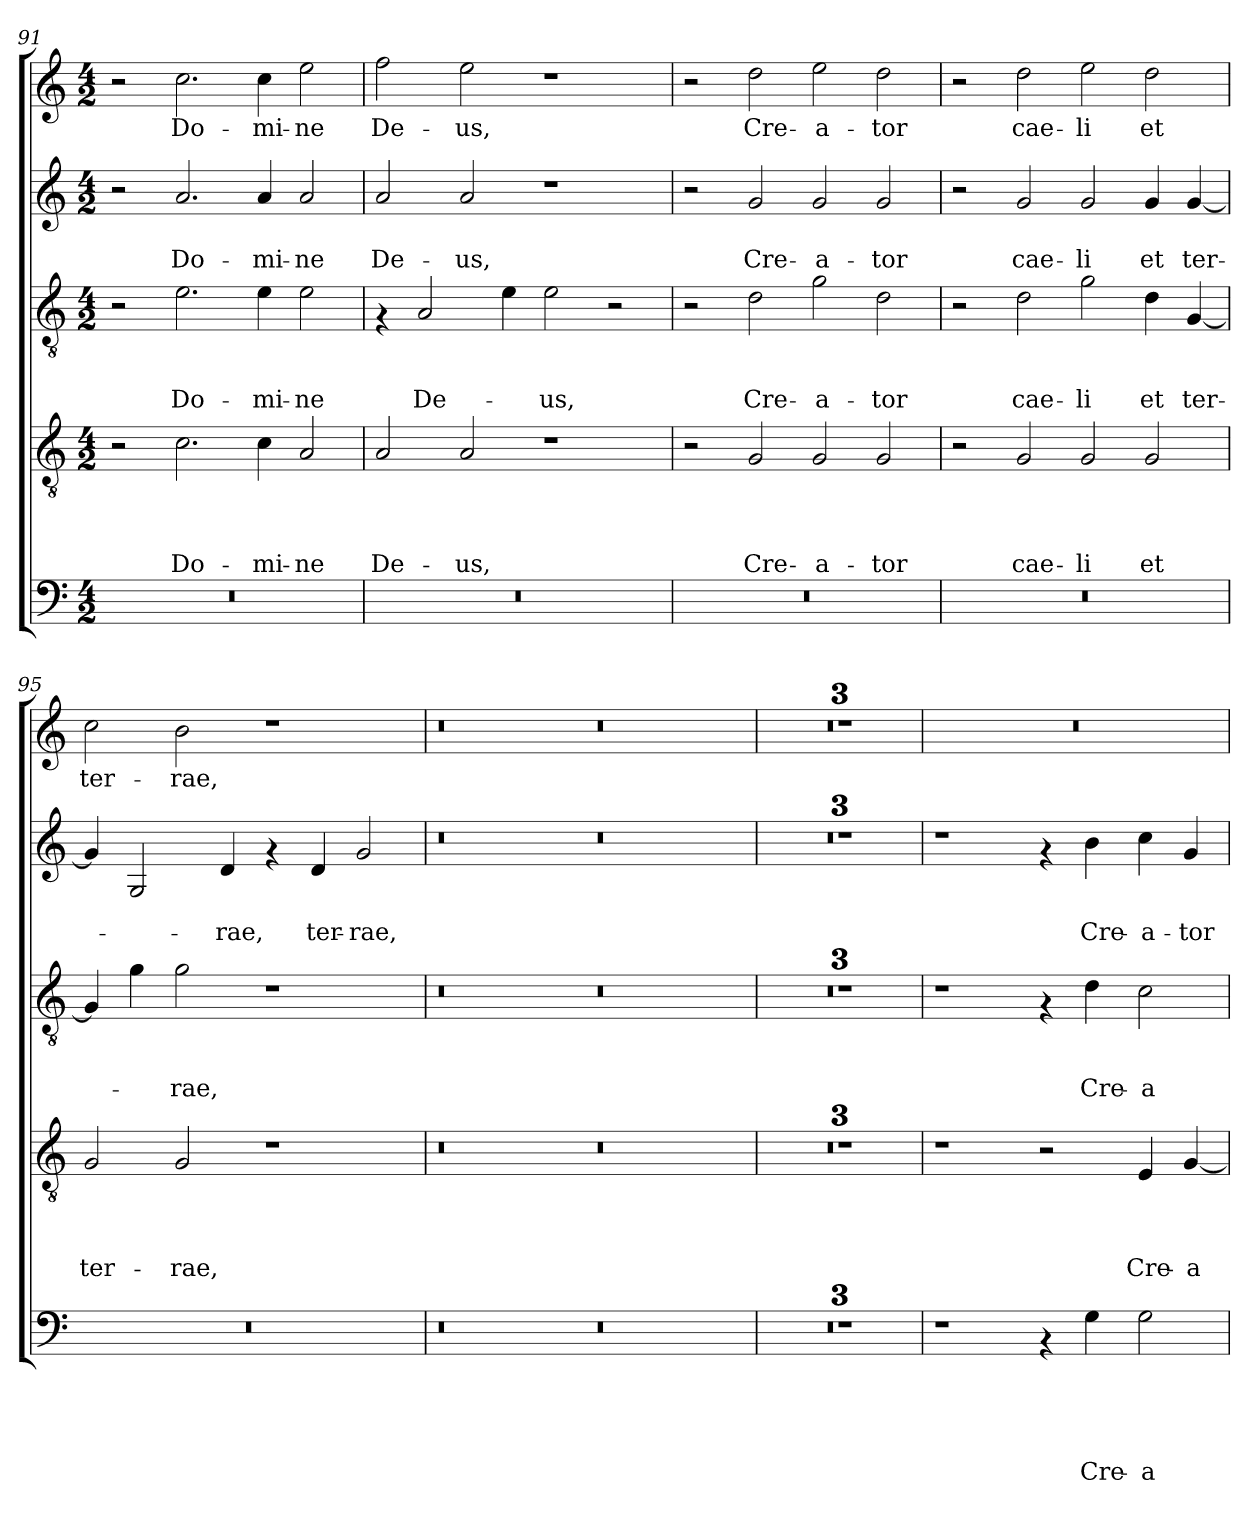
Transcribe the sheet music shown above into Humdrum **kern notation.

**kern	**text	**text	**text	**text	**text	**kern	**text	**text	**text	**text	**kern	**text	**text	**text	**kern	**text	**text	**kern	**text
*part5	*part5	*part5	*part5	*part5	*part5	*part4	*part4	*part4	*part4	*part4	*part3	*part3	*part3	*part3	*part2	*part2	*part2	*part1	*part1
*staff5	*staff5	*staff5	*staff5	*staff5	*staff5	*staff4	*staff4	*staff4	*staff4	*staff4	*staff3	*staff3	*staff3	*staff3	*staff2	*staff2	*staff2	*staff1	*staff1
!!LO:PB:g=z
*clefF4	*	*	*	*	*	*clefGv2	*	*	*	*	*clefGv2	*	*	*	*clefG2	*	*	*clefG2	*
*k[]	*	*	*	*	*	*k[]	*	*	*	*	*k[]	*	*	*	*k[]	*	*	*k[]	*
*C:	*	*	*	*	*	*C:	*	*	*	*	*C:	*	*	*	*C:	*	*	*C:	*
*M4/2	*	*	*	*	*	*M4/2	*	*	*	*	*M4/2	*	*	*	*M4/2	*	*	*M4/2	*
=91	=91	=91	=91	=91	=91	=91	=91	=91	=91	=91	=91	=91	=91	=91	=91	=91	=91	=91	=91
0r	.	.	.	.	.	2r	.	.	.	.	2r	.	.	.	2r	.	.	2r	.
!	!	!	!	!	!	!	!	!	!	!LO:LY:b	!	!	!	!LO:LY:b	!	!	!LO:LY:b	!	!LO:LY:b
.	.	.	.	.	.	2.c\	.	.	.	Do-	2.e\	.	.	Do-	2.a/	.	Do-	2.cc\	Do-
!	!	!	!	!	!	!	!	!	!	!LO:LY:b	!	!	!	!LO:LY:b	!	!	!LO:LY:b	!	!LO:LY:b
.	.	.	.	.	.	4c\	.	.	.	-mi-	4e\	.	.	-mi-	4a/	.	-mi-	4cc\	-mi-
!	!	!	!	!	!	!	!	!	!	!LO:LY:b	!	!	!	!LO:LY:b	!	!	!LO:LY:b	!	!LO:LY:b
.	.	.	.	.	.	2A/	.	.	.	-ne	2e\	.	.	-ne	2a/	.	-ne	2ee\	-ne
=92	=92	=92	=92	=92	=92	=92	=92	=92	=92	=92	=92	=92	=92	=92	=92	=92	=92	=92	=92
!	!	!	!	!	!	!	!	!	!	!LO:LY:b	!	!	!	!	!	!	!LO:LY:b	!	!LO:LY:b
0r	.	.	.	.	.	2A/	.	.	.	De-	4rF	.	.	.	2a/	.	De-	2ff\	De-
!	!	!	!	!	!	!	!	!	!	!	!	!	!	!LO:LY:b	!	!	!	!	!
.	.	.	.	.	.	.	.	.	.	.	2A/	.	.	De-	.	.	.	.	.
!	!	!	!	!	!	!	!	!	!	!LO:LY:b	!	!	!	!	!	!	!LO:LY:b	!	!LO:LY:b
.	.	.	.	.	.	2A/	.	.	.	-us,	.	.	.	.	2a/	.	-us,	2ee\	-us,
.	.	.	.	.	.	.	.	.	.	.	4e\	.	.	.	.	.	.	.	.
!	!	!	!	!	!	!	!	!	!	!	!	!	!	!LO:LY:b	!	!	!	!	!
.	.	.	.	.	.	1r	.	.	.	.	2e\	.	.	-us,	1r	.	.	1r	.
.	.	.	.	.	.	.	.	.	.	.	2r	.	.	.	.	.	.	.	.
=93	=93	=93	=93	=93	=93	=93	=93	=93	=93	=93	=93	=93	=93	=93	=93	=93	=93	=93	=93
0r	.	.	.	.	.	2r	.	.	.	.	2r	.	.	.	2r	.	.	2r	.
!	!	!	!	!	!	!	!	!	!	!LO:LY:b	!	!	!	!LO:LY:b	!	!	!LO:LY:b	!	!LO:LY:b
.	.	.	.	.	.	2G/	.	.	.	Cre-	2d\	.	.	Cre-	2g/	.	Cre-	2dd\	Cre-
!	!	!	!	!	!	!	!	!	!	!LO:LY:b	!	!	!	!LO:LY:b	!	!	!LO:LY:b	!	!LO:LY:b
.	.	.	.	.	.	2G/	.	.	.	-a-	2g\	.	.	-a-	2g/	.	-a-	2ee\	-a-
!	!	!	!	!	!	!	!	!	!	!LO:LY:b	!	!	!	!LO:LY:b	!	!	!LO:LY:b	!	!LO:LY:b
.	.	.	.	.	.	2G/	.	.	.	-tor	2d\	.	.	-tor	2g/	.	-tor	2dd\	-tor
=94	=94	=94	=94	=94	=94	=94	=94	=94	=94	=94	=94	=94	=94	=94	=94	=94	=94	=94	=94
0r	.	.	.	.	.	2r	.	.	.	.	2r	.	.	.	2r	.	.	2r	.
!	!	!	!	!	!	!	!	!	!	!LO:LY:b	!	!	!	!LO:LY:b	!	!	!LO:LY:b	!	!LO:LY:b
.	.	.	.	.	.	2G/	.	.	.	cae-	2d\	.	.	cae-	2g/	.	cae-	2dd\	cae-
!	!	!	!	!	!	!	!	!	!	!LO:LY:b	!	!	!	!LO:LY:b	!	!	!LO:LY:b	!	!LO:LY:b
.	.	.	.	.	.	2G/	.	.	.	-li	2g\	.	.	-li	2g/	.	-li	2ee\	-li
!	!	!	!	!	!	!	!	!	!	!LO:LY:b	!	!	!	!LO:LY:b	!	!	!LO:LY:b	!	!LO:LY:b
.	.	.	.	.	.	2G/	.	.	.	et	4d\	.	.	et	4g/	.	et	2dd\	et
!	!	!	!	!	!	!	!	!	!	!	!	!	!	!LO:LY:b	!	!	!LO:LY:b	!	!
.	.	.	.	.	.	.	.	.	.	.	[<4G/	.	.	ter-	[<4g/	.	ter-	.	.
=95	=95	=95	=95	=95	=95	=95	=95	=95	=95	=95	=95	=95	=95	=95	=95	=95	=95	=95	=95
!	!	!	!	!	!	!	!	!	!	!LO:LY:b	!	!	!	!	!	!	!	!	!LO:LY:b
0r	.	.	.	.	.	2G/	.	.	.	ter-	4G/]	.	.	.	4g/]	.	.	2cc\	ter-
.	.	.	.	.	.	.	.	.	.	.	4g\	.	.	.	2G/	.	.	.	.
!	!	!	!	!	!	!	!	!	!	!LO:LY:b	!	!	!	!LO:LY:b	!	!	!	!	!LO:LY:b
.	.	.	.	.	.	2G/	.	.	.	-rae,	2g\	.	.	-rae,	.	.	.	2b\	-rae,
!	!	!	!	!	!	!	!	!	!	!	!	!	!	!	!	!	!LO:LY:b	!	!
.	.	.	.	.	.	.	.	.	.	.	.	.	.	.	4d/	.	-rae,	.	.
.	.	.	.	.	.	1r	.	.	.	.	1r	.	.	.	4rf	.	.	1r	.
!	!	!	!	!	!	!	!	!	!	!	!	!	!	!	!	!	!LO:LY:b	!	!
.	.	.	.	.	.	.	.	.	.	.	.	.	.	.	4d/	.	ter-	.	.
!	!	!	!	!	!	!	!	!	!	!	!	!	!	!	!	!	!LO:LY:b	!	!
.	.	.	.	.	.	.	.	.	.	.	.	.	.	.	2g/	.	-rae,	.	.
=96	=96	=96	=96	=96	=96	=96	=96	=96	=96	=96	=96	=96	=96	=96	=96	=96	=96	=96	=96
0r	.	.	.	.	.	0r	.	.	.	.	0r	.	.	.	0r	.	.	0r	.
0r	.	.	.	.	.	0r	.	.	.	.	0r	.	.	.	0r	.	.	0r	.
=97	=97	=97	=97	=97	=97	=97	=97	=97	=97	=97	=97	=97	=97	=97	=97	=97	=97	=97	=97
0r	.	.	.	.	.	0r	.	.	.	.	0r	.	.	.	0r	.	.	0r	.
=98	=98	=98	=98	=98	=98	=98	=98	=98	=98	=98	=98	=98	=98	=98	=98	=98	=98	=98	=98
0r	.	.	.	.	.	0r	.	.	.	.	0r	.	.	.	0r	.	.	0r	.
=99	=99	=99	=99	=99	=99	=99	=99	=99	=99	=99	=99	=99	=99	=99	=99	=99	=99	=99	=99
0r	.	.	.	.	.	0r	.	.	.	.	0r	.	.	.	0r	.	.	0r	.
=100	=100	=100	=100	=100	=100	=100	=100	=100	=100	=100	=100	=100	=100	=100	=100	=100	=100	=100	=100
1r	.	.	.	.	.	1r	.	.	.	.	1r	.	.	.	1r	.	.	0r	.
4rAA	.	.	.	.	.	2r	.	.	.	.	4rF	.	.	.	4rf	.	.	.	.
!	!	!	!	!	!LO:LY:b	!	!	!	!	!	!	!	!	!LO:LY:b	!	!	!LO:LY:b	!	!
4G\	.	.	.	.	Cre-	.	.	.	.	.	4d\	.	.	Cre-	4b\	.	Cre-	.	.
!	!	!	!	!	!LO:LY:b	!	!	!	!	!LO:LY:b	!	!	!	!LO:LY:b	!	!	!LO:LY:b	!	!
2G\	.	.	.	.	-a-	4E/	.	.	.	Cre-	2c\	.	.	-a-	4cc\	.	-a-	.	.
!	!	!	!	!	!	!	!	!	!	!LO:LY:b	!	!	!	!	!	!	!LO:LY:b	!	!
.	.	.	.	.	.	[<4G/	.	.	.	-a-	.	.	.	.	4g/	.	-tor	.	.
=	=	=	=	=	=	=	=	=	=	=	=	=	=	=	=	=	=	=	=
*-	*-	*-	*-	*-	*-	*-	*-	*-	*-	*-	*-	*-	*-	*-	*-	*-	*-	*-	*-
